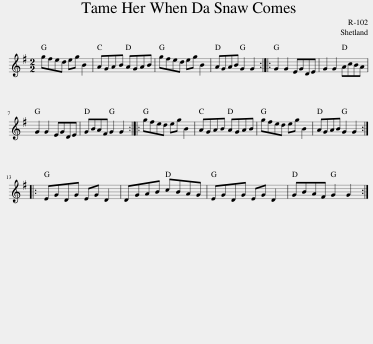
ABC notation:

X:1
L:1/8
M:2/2
I:linebreak $
K:G
V:1 treble
V:1
 gfed eg B2 | AGAB AGAB | gfed eg B2 | AGAB G2 G2 :: G2 G2 EGDE | %5
 G2 G2 AcBA |$ G2 G2 EGDE | GBAF G2 G2 :: gfed eg B2 | AGAB AGAB | %10
 gfed eg B2 | AGAB G2 G2 ::$ EGDG EG D2 | DGAB cBAG | EGDG EG D2 | %15
 GBAF G2 G2 :| %16
